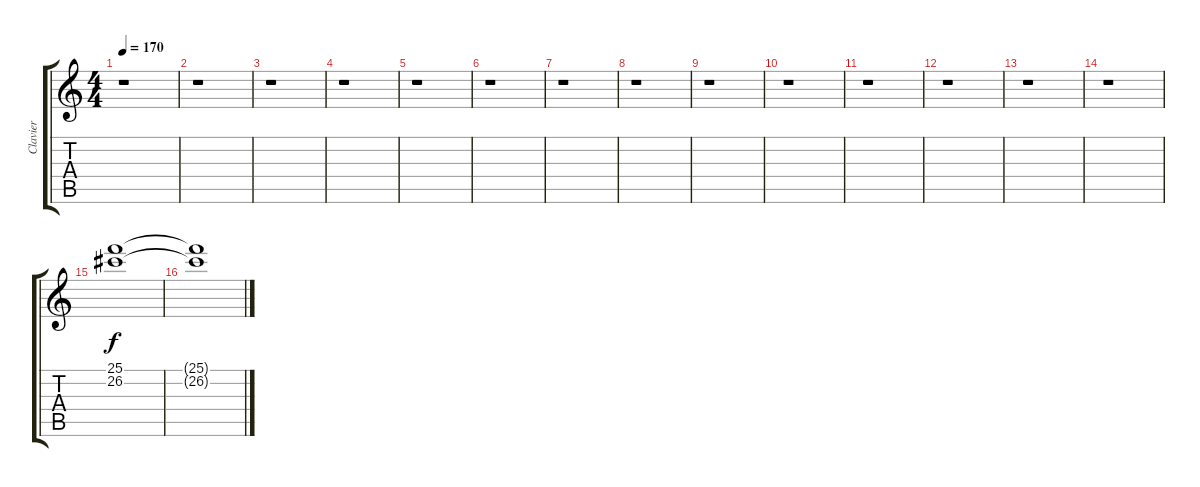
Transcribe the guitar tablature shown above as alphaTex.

\track ("Clavier" "Clavier") {instrument percussiveorgan}
\staff {score tabs}
\tuning (E4 B3 G3 D3 A2 E2) {hide}
\ts (4 4)
\tempo 170
\clef g2
\ks c
r.1{dy f} |
r.1 |
r.1 |
r.1 |
r.1 |
r.1 |
r.1 |
r.1 |
r.1 |
r.1 |
r.1 |
r.1 |
r.1 |
r.1 |
(25.1 26.2).1 |
(25.1{t} 26.2{t}).1
